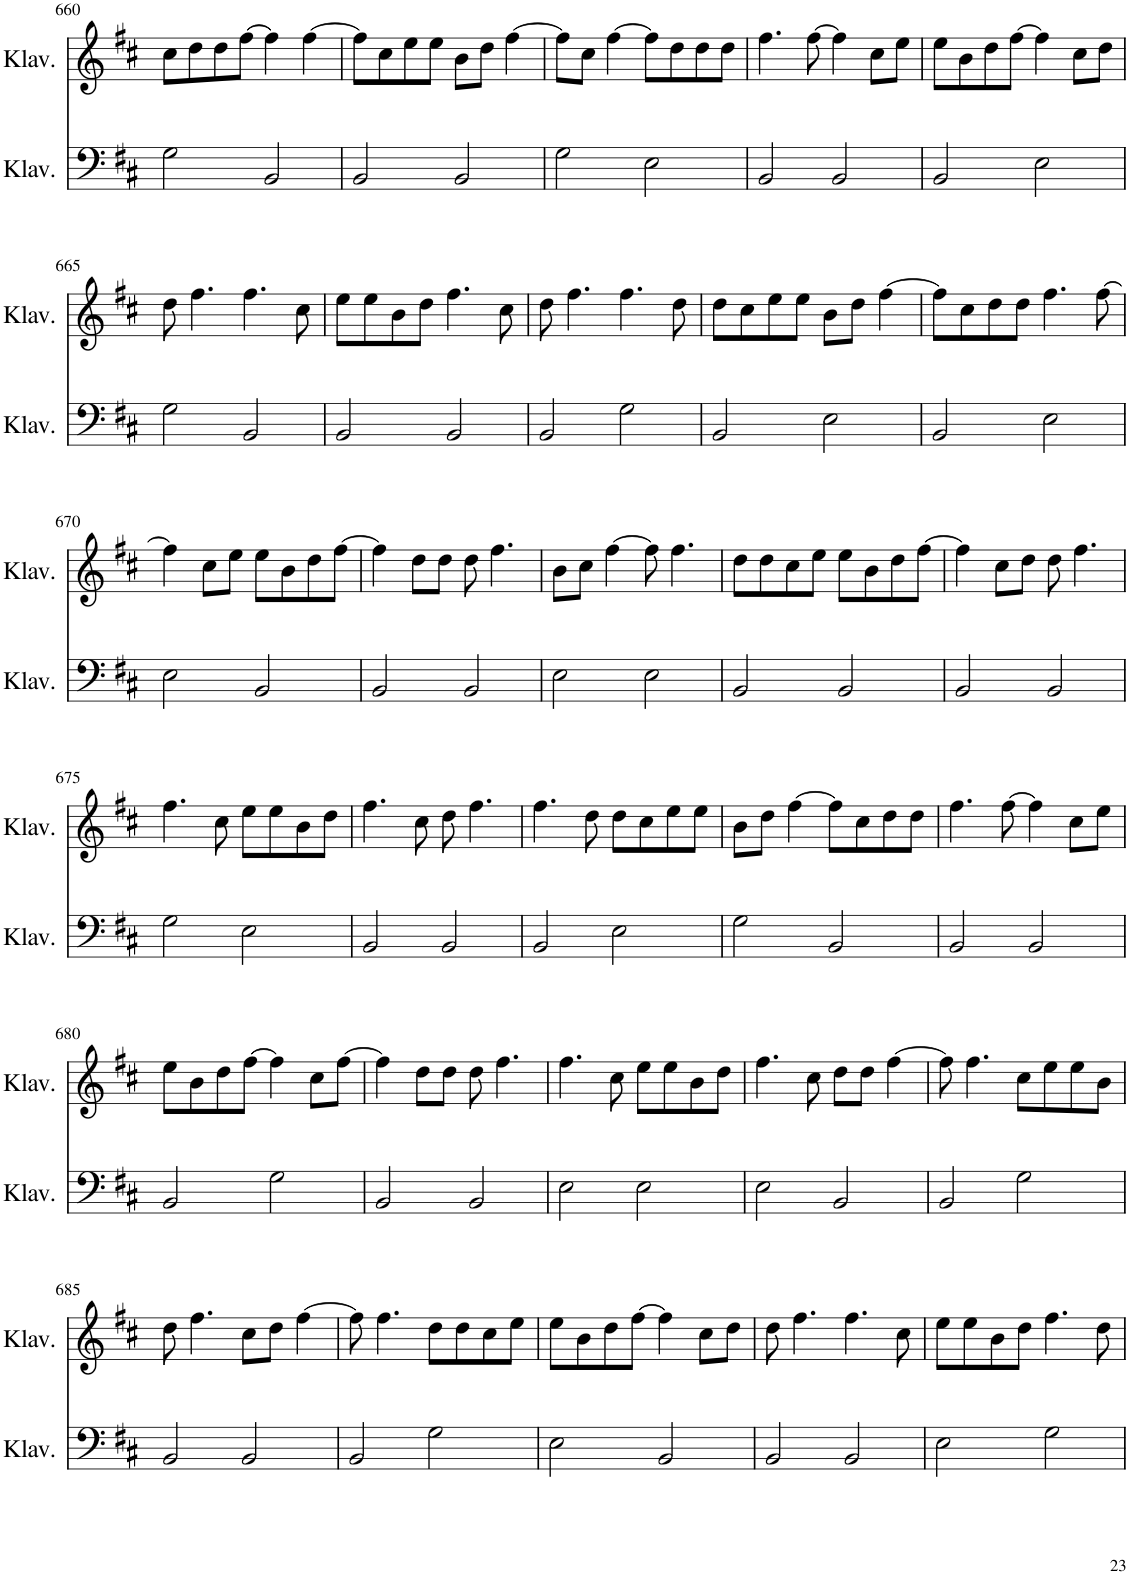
**kern	**kern
*part2	*part1
*staff2	*staff1
*I"Klavier	*I"Klavier
*I'Klav.	*I'Klav.
!!LO:PB:g=z
*clefF4	*clefG2
*k[f#c#]	*k[f#c#]
*M4/4	*M4/4
=660	=660
2G\	8cc#\L
.	8dd\
.	8dd\
.	[8ff#\J
2BB/	4ff#\]
.	[4ff#\
=661	=661
2BB/	8ff#\L]
.	8cc#\
.	8ee\
.	8ee\J
2BB/	8b\L
.	8dd\J
.	[4ff#\
=662	=662
2G\	8ff#\L]
.	8cc#\J
.	[4ff#\
2E\	8ff#\L]
.	8dd\
.	8dd\
.	8dd\J
=663	=663
2BB/	4.ff#\
.	[8ff#\
2BB/	4ff#\]
.	8cc#\L
.	8ee\J
=664	=664
2BB/	8ee\L
.	8b\
.	8dd\
.	[8ff#\J
2E\	4ff#\]
.	8cc#\L
.	8dd\J
!!LO:LB:g=z
=665	=665
2G\	8dd\
.	4.ff#\
2BB/	4.ff#\
.	8cc#\
=666	=666
2BB/	8ee\L
.	8ee\
.	8b\
.	8dd\J
2BB/	4.ff#\
.	8cc#\
=667	=667
2BB/	8dd\
.	4.ff#\
2G\	4.ff#\
.	8dd\
=668	=668
2BB/	8dd\L
.	8cc#\
.	8ee\
.	8ee\J
2E\	8b\L
.	8dd\J
.	[4ff#\
=669	=669
2BB/	8ff#\L]
.	8cc#\
.	8dd\
.	8dd\J
2E\	4.ff#\
.	[8ff#\
!!LO:LB:g=z
=670	=670
2E\	4ff#\]
.	8cc#\L
.	8ee\J
2BB/	8ee\L
.	8b\
.	8dd\
.	[8ff#\J
=671	=671
2BB/	4ff#\]
.	8dd\L
.	8dd\J
2BB/	8dd\
.	4.ff#\
=672	=672
2E\	8b\L
.	8cc#\J
.	[4ff#\
2E\	8ff#\]
.	4.ff#\
=673	=673
2BB/	8dd\L
.	8dd\
.	8cc#\
.	8ee\J
2BB/	8ee\L
.	8b\
.	8dd\
.	[8ff#\J
=674	=674
2BB/	4ff#\]
.	8cc#\L
.	8dd\J
2BB/	8dd\
.	4.ff#\
!!LO:LB:g=z
=675	=675
2G\	4.ff#\
.	8cc#\
2E\	8ee\L
.	8ee\
.	8b\
.	8dd\J
=676	=676
2BB/	4.ff#\
.	8cc#\
2BB/	8dd\
.	4.ff#\
=677	=677
2BB/	4.ff#\
.	8dd\
2E\	8dd\L
.	8cc#\
.	8ee\
.	8ee\J
=678	=678
2G\	8b\L
.	8dd\J
.	[4ff#\
2BB/	8ff#\L]
.	8cc#\
.	8dd\
.	8dd\J
=679	=679
2BB/	4.ff#\
.	[8ff#\
2BB/	4ff#\]
.	8cc#\L
.	8ee\J
!!LO:LB:g=z
=680	=680
2BB/	8ee\L
.	8b\
.	8dd\
.	[8ff#\J
2G\	4ff#\]
.	8cc#\L
.	[8ff#\J
=681	=681
2BB/	4ff#\]
.	8dd\L
.	8dd\J
2BB/	8dd\
.	4.ff#\
=682	=682
2E\	4.ff#\
.	8cc#\
2E\	8ee\L
.	8ee\
.	8b\
.	8dd\J
=683	=683
2E\	4.ff#\
.	8cc#\
2BB/	8dd\L
.	8dd\J
.	[4ff#\
=684	=684
2BB/	8ff#\]
.	4.ff#\
2G\	8cc#\L
.	8ee\
.	8ee\
.	8b\J
!!LO:LB:g=z
=685	=685
2BB/	8dd\
.	4.ff#\
2BB/	8cc#\L
.	8dd\J
.	[4ff#\
=686	=686
2BB/	8ff#\]
.	4.ff#\
2G\	8dd\L
.	8dd\
.	8cc#\
.	8ee\J
=687	=687
2E\	8ee\L
.	8b\
.	8dd\
.	[8ff#\J
2BB/	4ff#\]
.	8cc#\L
.	8dd\J
=688	=688
2BB/	8dd\
.	4.ff#\
2BB/	4.ff#\
.	8cc#\
=689	=689
2E\	8ee\L
.	8ee\
.	8b\
.	8dd\J
2G\	4.ff#\
.	8dd\
=	=
*-	*-
